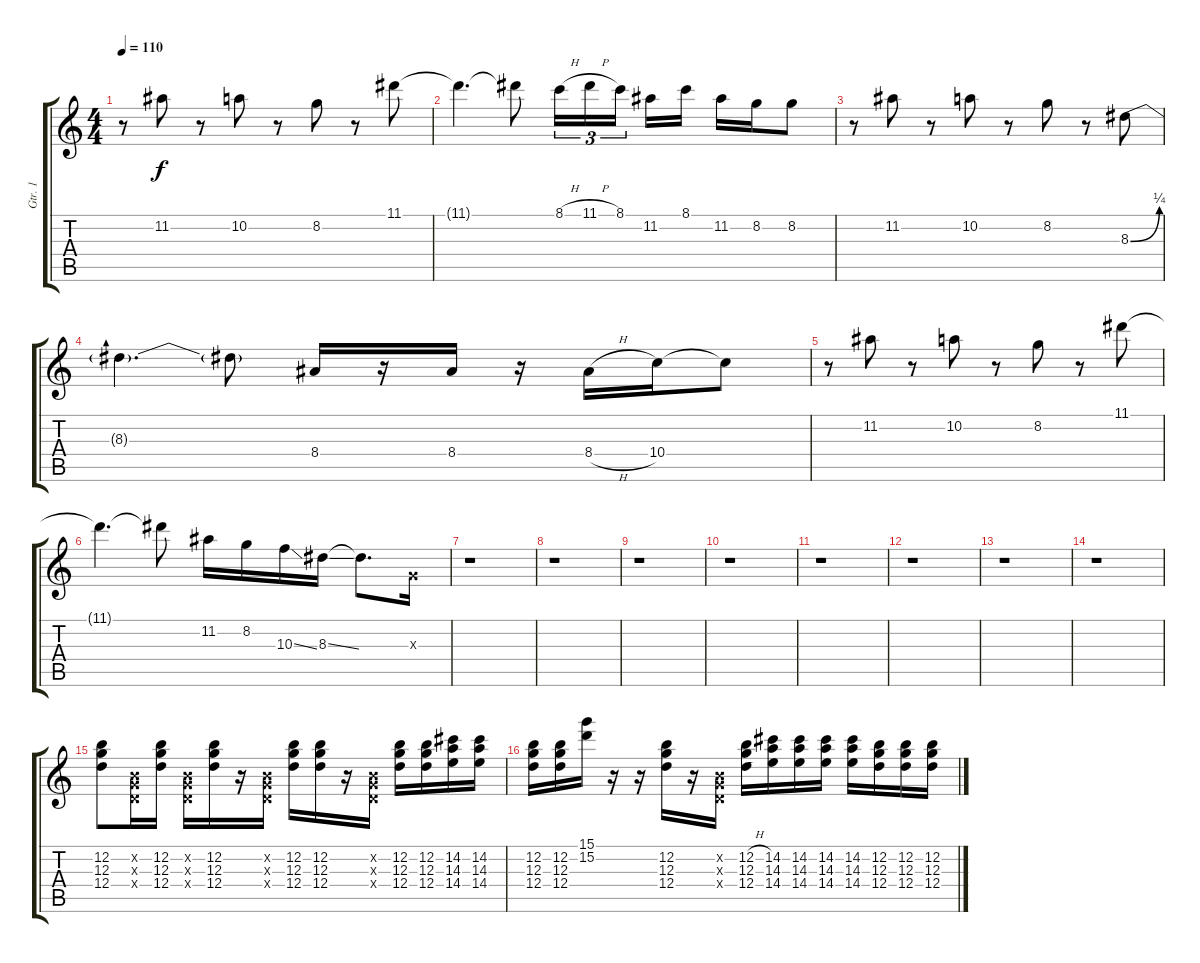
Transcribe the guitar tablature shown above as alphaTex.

\track ("Gtr. 1" "Gtr. 1") {instrument electricguitarclean}
\staff {score tabs}
\tuning (E4 B3 G3 D3 A2 E2) {hide}
\ts (4 4)
\tempo 110
\clef g2
\ks c
r.8{dy f} 11.2.8 r.8 10.2.8 r.8 8.2.8 r.8 11.1.8 |
11.1{t}.4{d} 11.1{t}.8 8.1{h}.16{tu (3 2)} 11.1{h}.16{tu (3 2)} 8.1.16{tu (3 2) beam splitsecondary} 11.2.16 8.1.16 11.2.16 8.2.16 8.2.8 |
r.8 11.2.8 r.8 10.2.8 r.8 8.2.8 r.8 8.3{be (bend 0 0 60 1)}.8 |
8.3{t}.4{d} 8.3{t}.8 8.4.16 r.16 8.4.16 r.16 8.4{h}.16 10.4.16 10.4{t}.8 |
r.8 11.2.8 r.8 10.2.8 r.8 8.2.8 r.8 11.1.8 |
11.1{t}.4{d} 11.1{t}.8 11.2.16 8.2.16 10.3{ss}.16 8.3{ss}.16 8.3{t}.8{d} 0.3{x}.16 |
r.1{volume 13 instrument electricguitarclean} |
r.1 |
r.1 |
r.1 |
r.1 |
r.1 |
r.1 |
r.1 |
(12.2 12.3 12.4).8 (0.2{x} 0.3{x} 0.4{x}).16 (12.2 12.3 12.4).16 (0.2{x} 0.3{x} 0.4{x}).16 (12.2 12.3 12.4).16 r.16 (0.2{x} 0.3{x} 0.4{x}).16 (12.2 12.3 12.4).16 (12.2 12.3 12.4).16 r.16 (0.2{x} 0.3{x} 0.4{x}).16 (12.2 12.3 12.4).16 (12.2 12.3 12.4).16 (14.2 14.3 14.4).16 (14.2 14.3 14.4).16 |
(12.2 12.3 12.4).16 (12.2 12.3 12.4).16 (15.1 15.2).16 r.16 r.16 (12.2 12.3 12.4).16 r.16 (0.2{x} 0.3{x} 0.4{x}).16 (12.2{h} 12.3{h} 12.4{h}).16 (14.2 14.3 14.4).16 (14.2 14.3 14.4).16 (14.2 14.3 14.4).16 (14.2 14.3 14.4).16 (12.2 12.3 12.4).16 (12.2 12.3 12.4).16 (12.2 12.3 12.4).16
